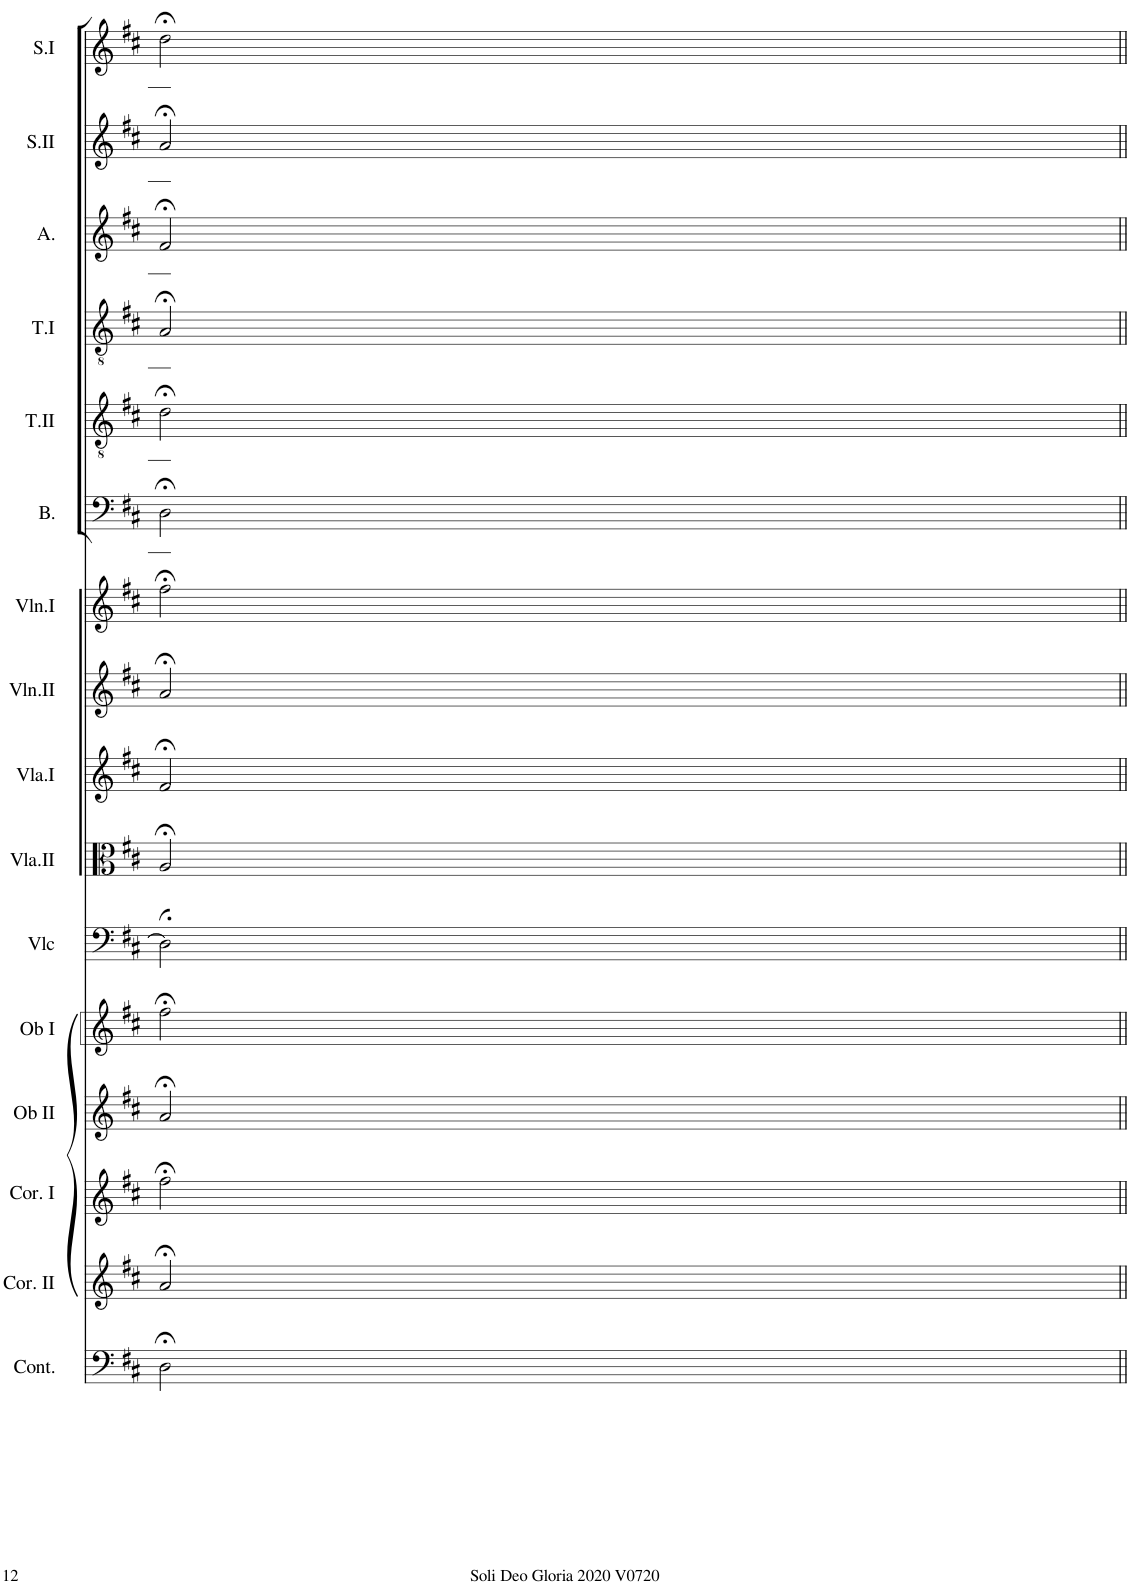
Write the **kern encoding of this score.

**kern	**kern	**kern	**kern	**kern	**kern	**kern	**kern	**kern	**kern	**kern	**kern	**kern	**kern	**kern	**kern
*part16	*part15	*part14	*part13	*part12	*part11	*part10	*part9	*part8	*part7	*part6	*part5	*part4	*part3	*part2	*part1
*staff16	*staff15	*staff14	*staff13	*staff12	*staff11	*staff10	*staff9	*staff8	*staff7	*staff6	*staff5	*staff4	*staff3	*staff2	*staff1
*I"Continuo	*I"Cornetto II	*I"Cornetto I	*I"Oboe II	*I"Oboe I	*I"Violoncelle	*I"Viola II	*I"Viola I	*I"Violon II	*I"Violon I	*I"Bass	*I"Ténor II	*I"Tenor	*I"Alto	*I"Soprano II	*I"Soprano I
*I'Cont.	*I'Cor. II	*I'Cor. I	*I'Ob II	*I'Ob I	*I'Vlc	*I'Vla.II	*I'Vla.I	*I'Vln.II	*I'Vln.I	*I'B.	*I'T.II	*	*I'A.	*I'S.II	*I'S.I
!!LO:PB:g=z
*clefF4	*clefG2	*clefG2	*clefG2	*clefG2	*clefF4	*clefC3	*clefG2	*clefG2	*clefG2	*clefF4	*clefGv2	*clefGv2	*clefG2	*clefG2	*clefG2
*k[f#c#]	*k[f#c#]	*k[f#c#]	*k[f#c#]	*k[f#c#]	*k[f#c#]	*k[f#c#]	*k[f#c#]	*k[f#c#]	*k[f#c#]	*k[f#c#]	*k[f#c#]	*k[f#c#]	*k[f#c#]	*k[f#c#]	*k[f#c#]
*M2/2	*M2/2	*M2/2	*M2/2	*M2/2	*M2/2	*M2/2	*M2/2	*M2/2	*M2/2	*M2/2	*M2/2	*M2/2	*M2/2	*M2/2	*M2/2
*met(c|)	*met(c|)	*met(c|)	*met(c|)	*met(c|)	*met(c|)	*met(c|)	*met(c|)	*met(c|)	*met(c|)	*met(c|)	*met(c|)	*met(c|)	*met(c|)	*met(c|)	*met(c|)
=48	=48	=48	=48	=48	=48	=48	=48	=48	=48	=48	=48	=48	=48	=48	=48
2D;<\	2a;</	2ff#;<\	2a;</	2ff#;<\	2D;<\]	2A;</	2f#;</	2a;</	2ff#;<\	2D;<\	2d;<\	2A;</	2f#;</	2a;</	2dd;<\
=||	=||	=||	=||	=||	=||	=||	=||	=||	=||	=||	=||	=||	=||	=||	=||
*-	*-	*-	*-	*-	*-	*-	*-	*-	*-	*-	*-	*-	*-	*-	*-
